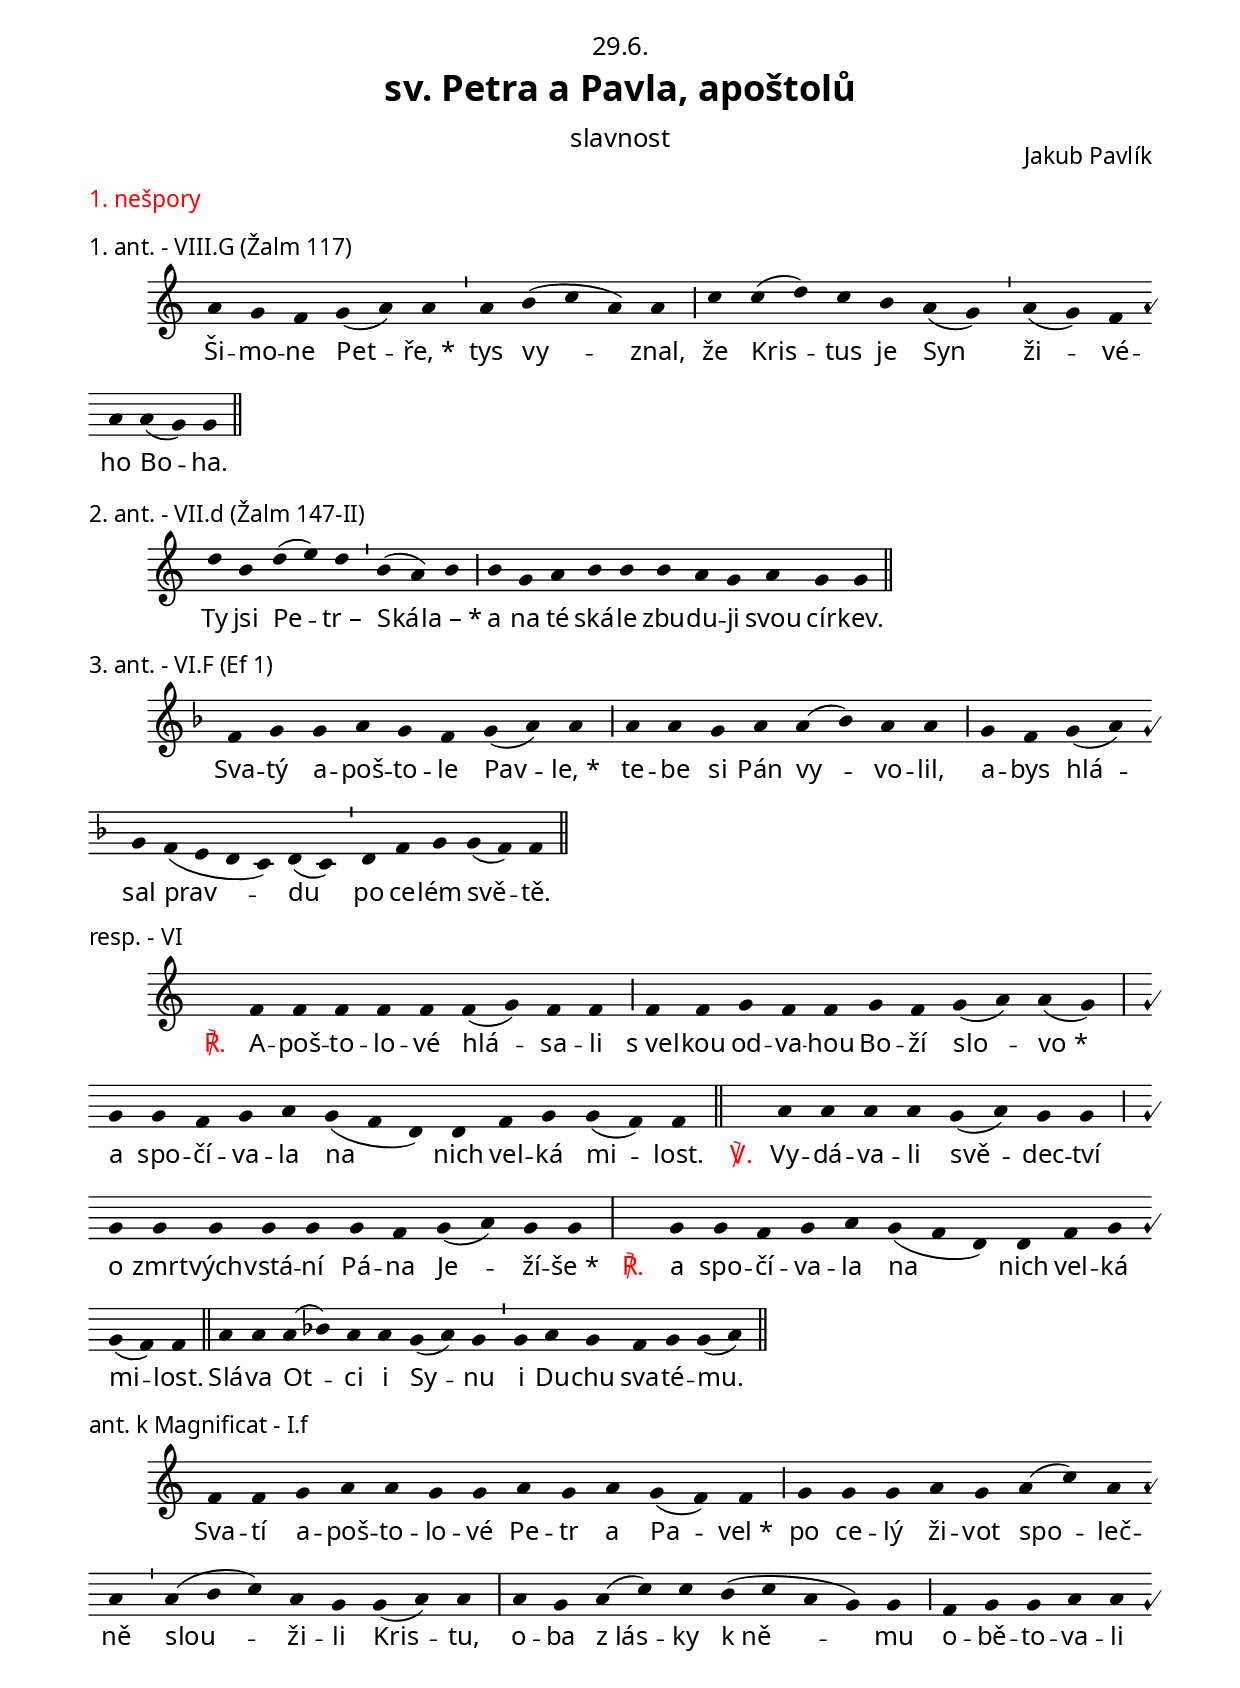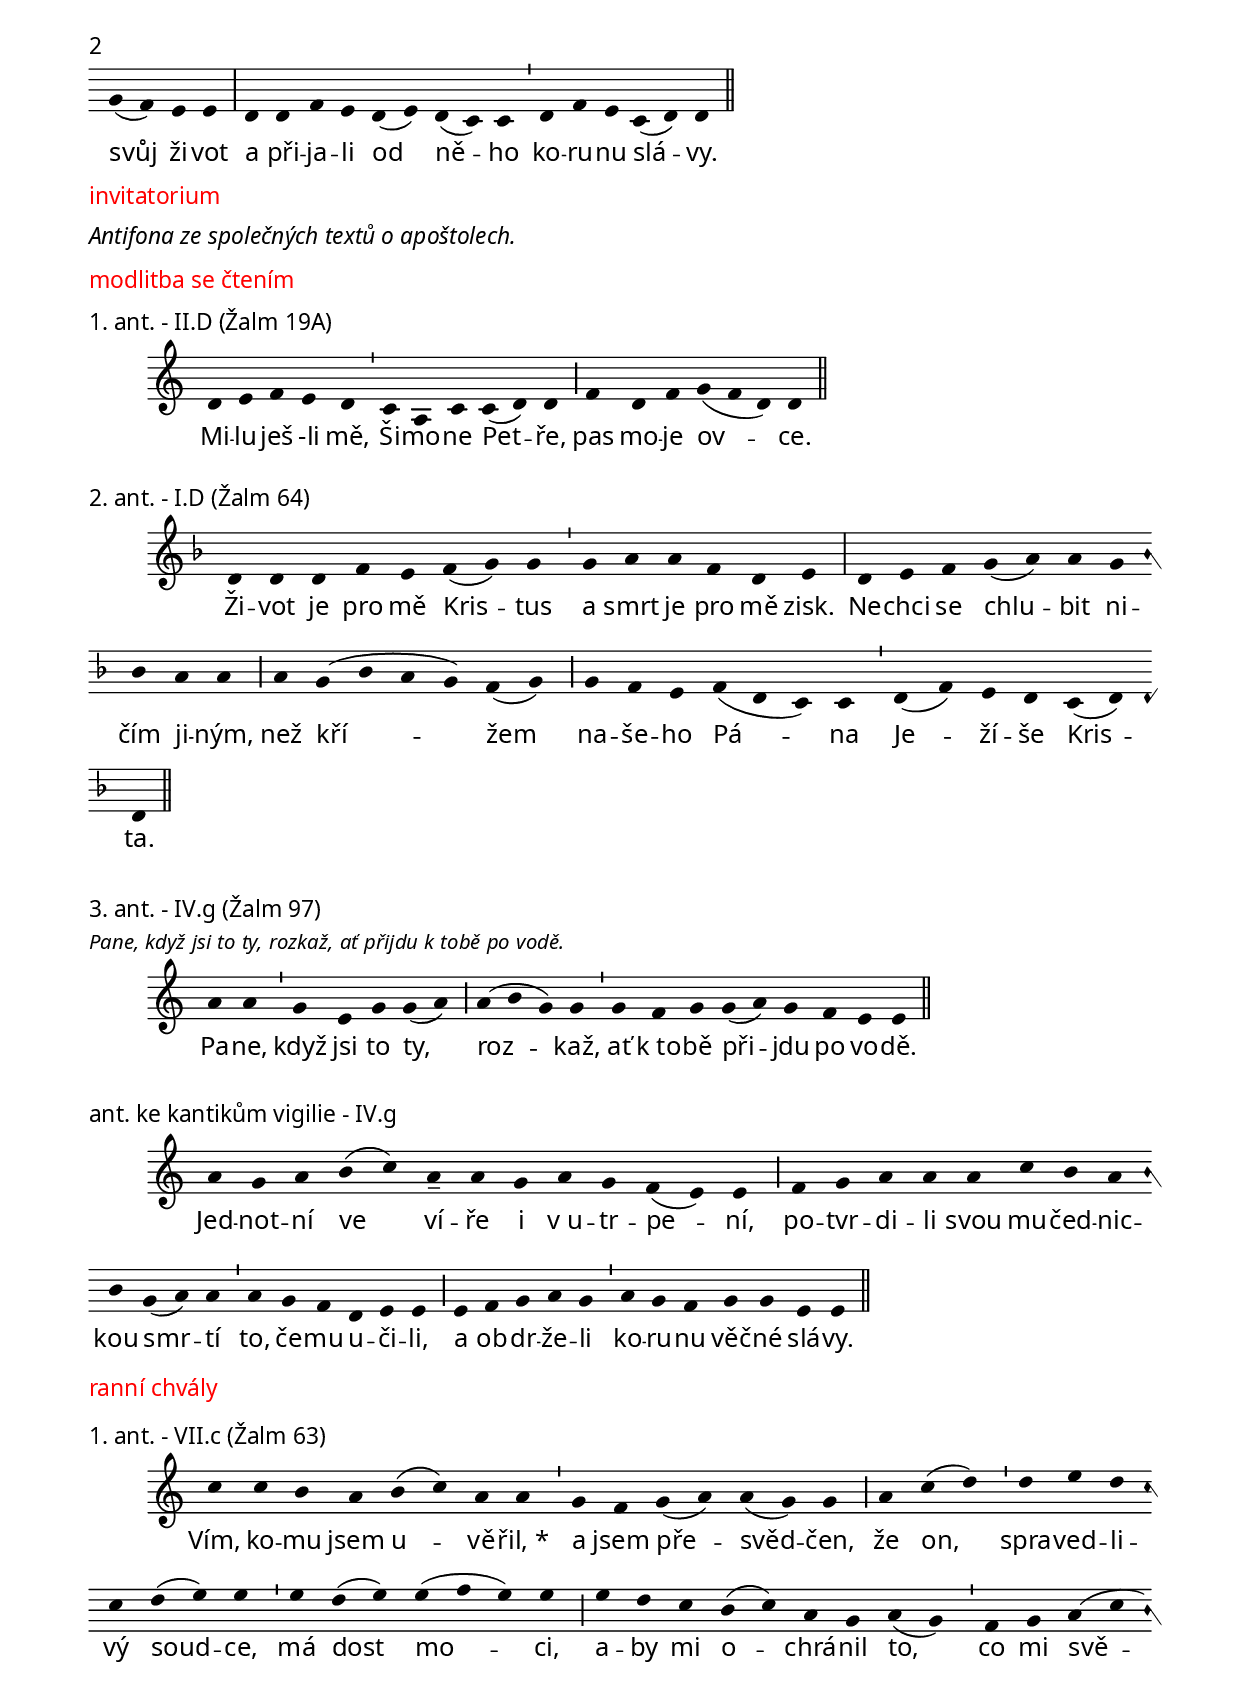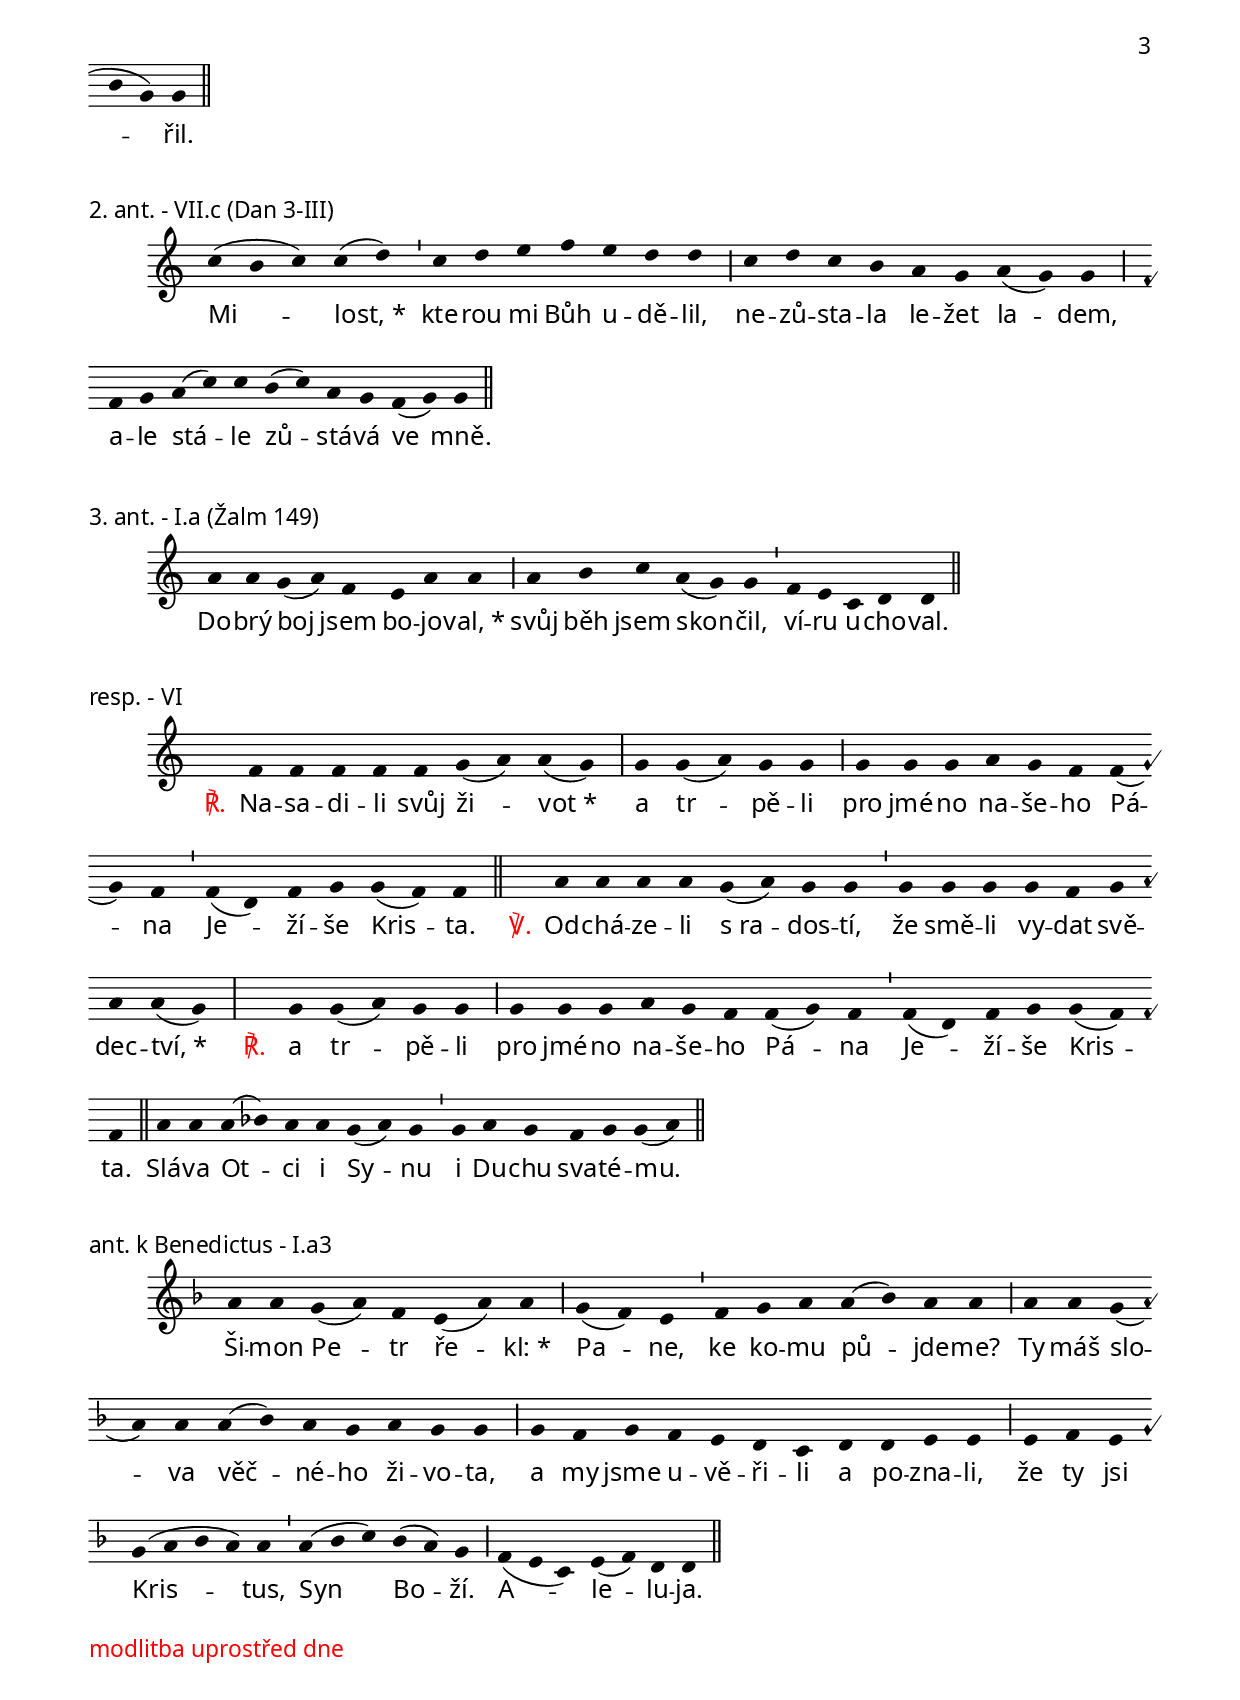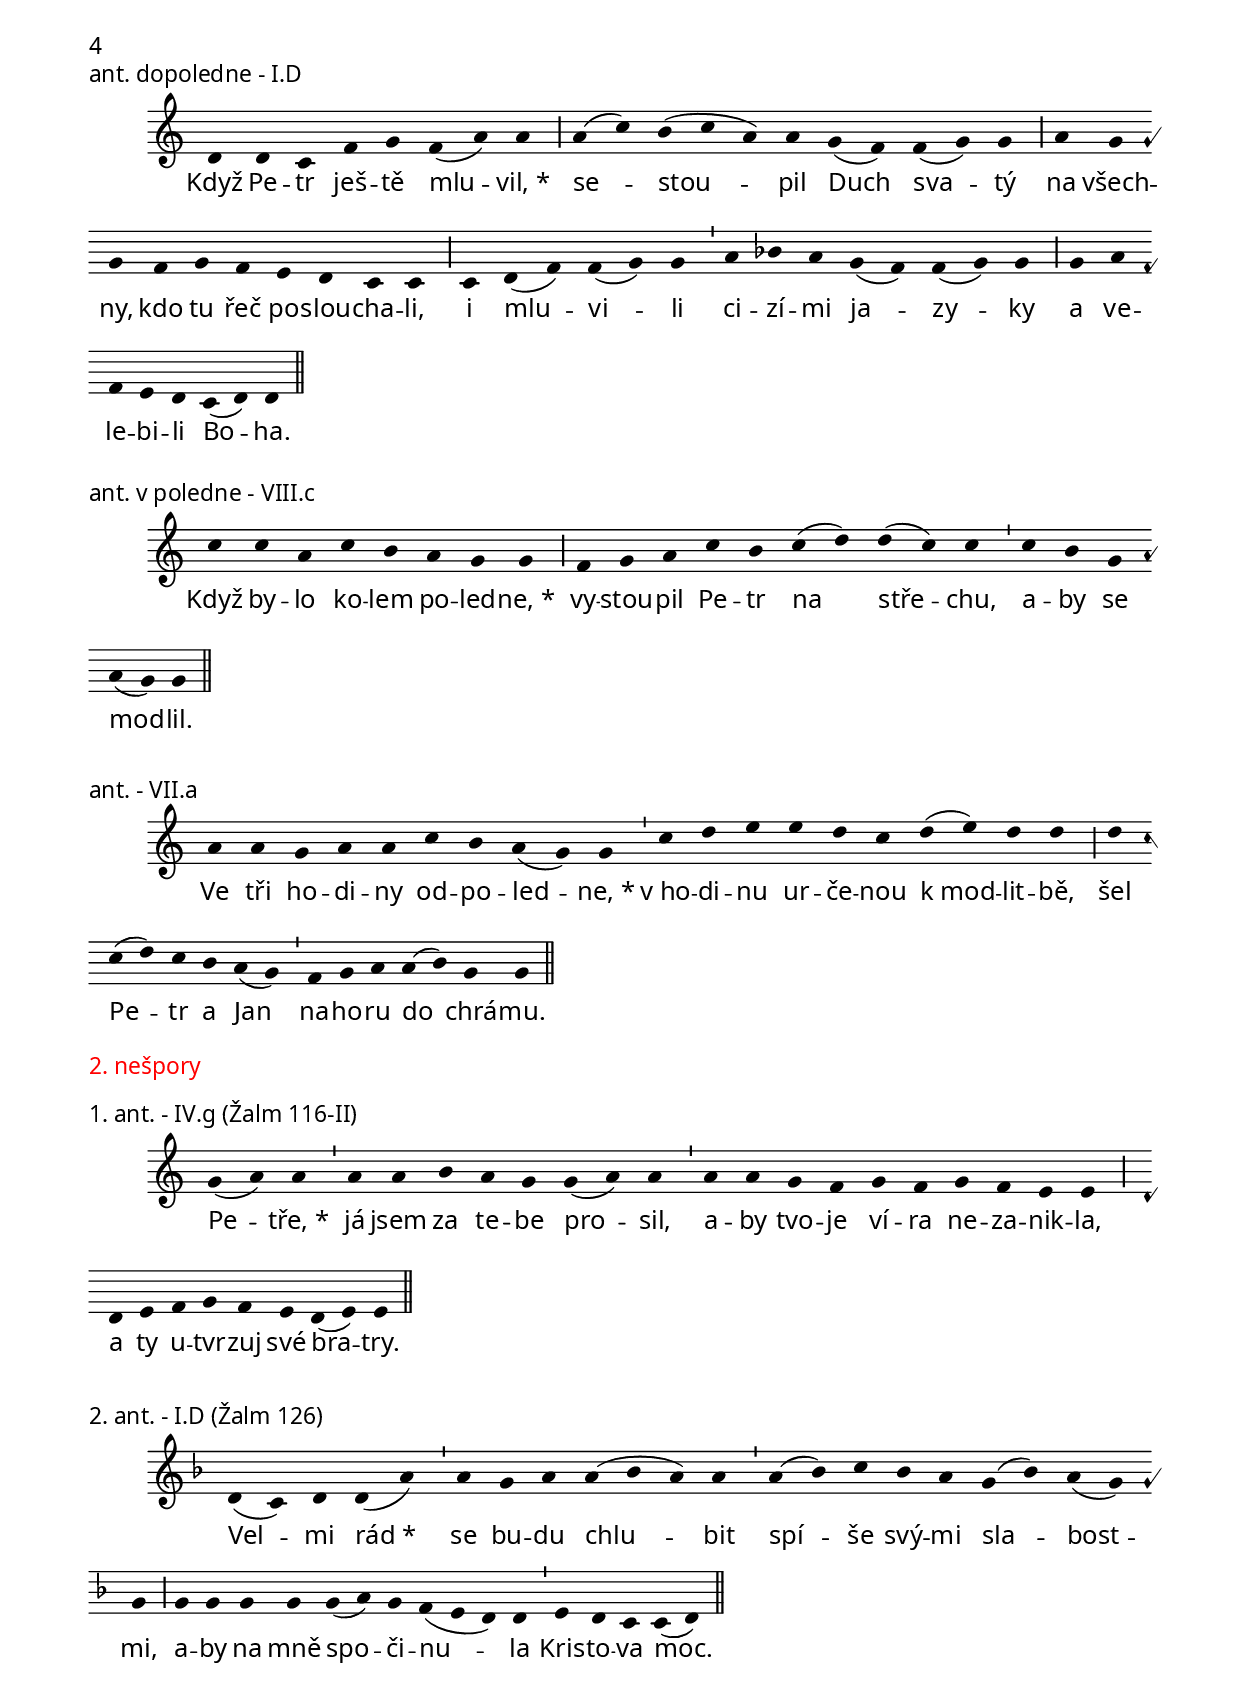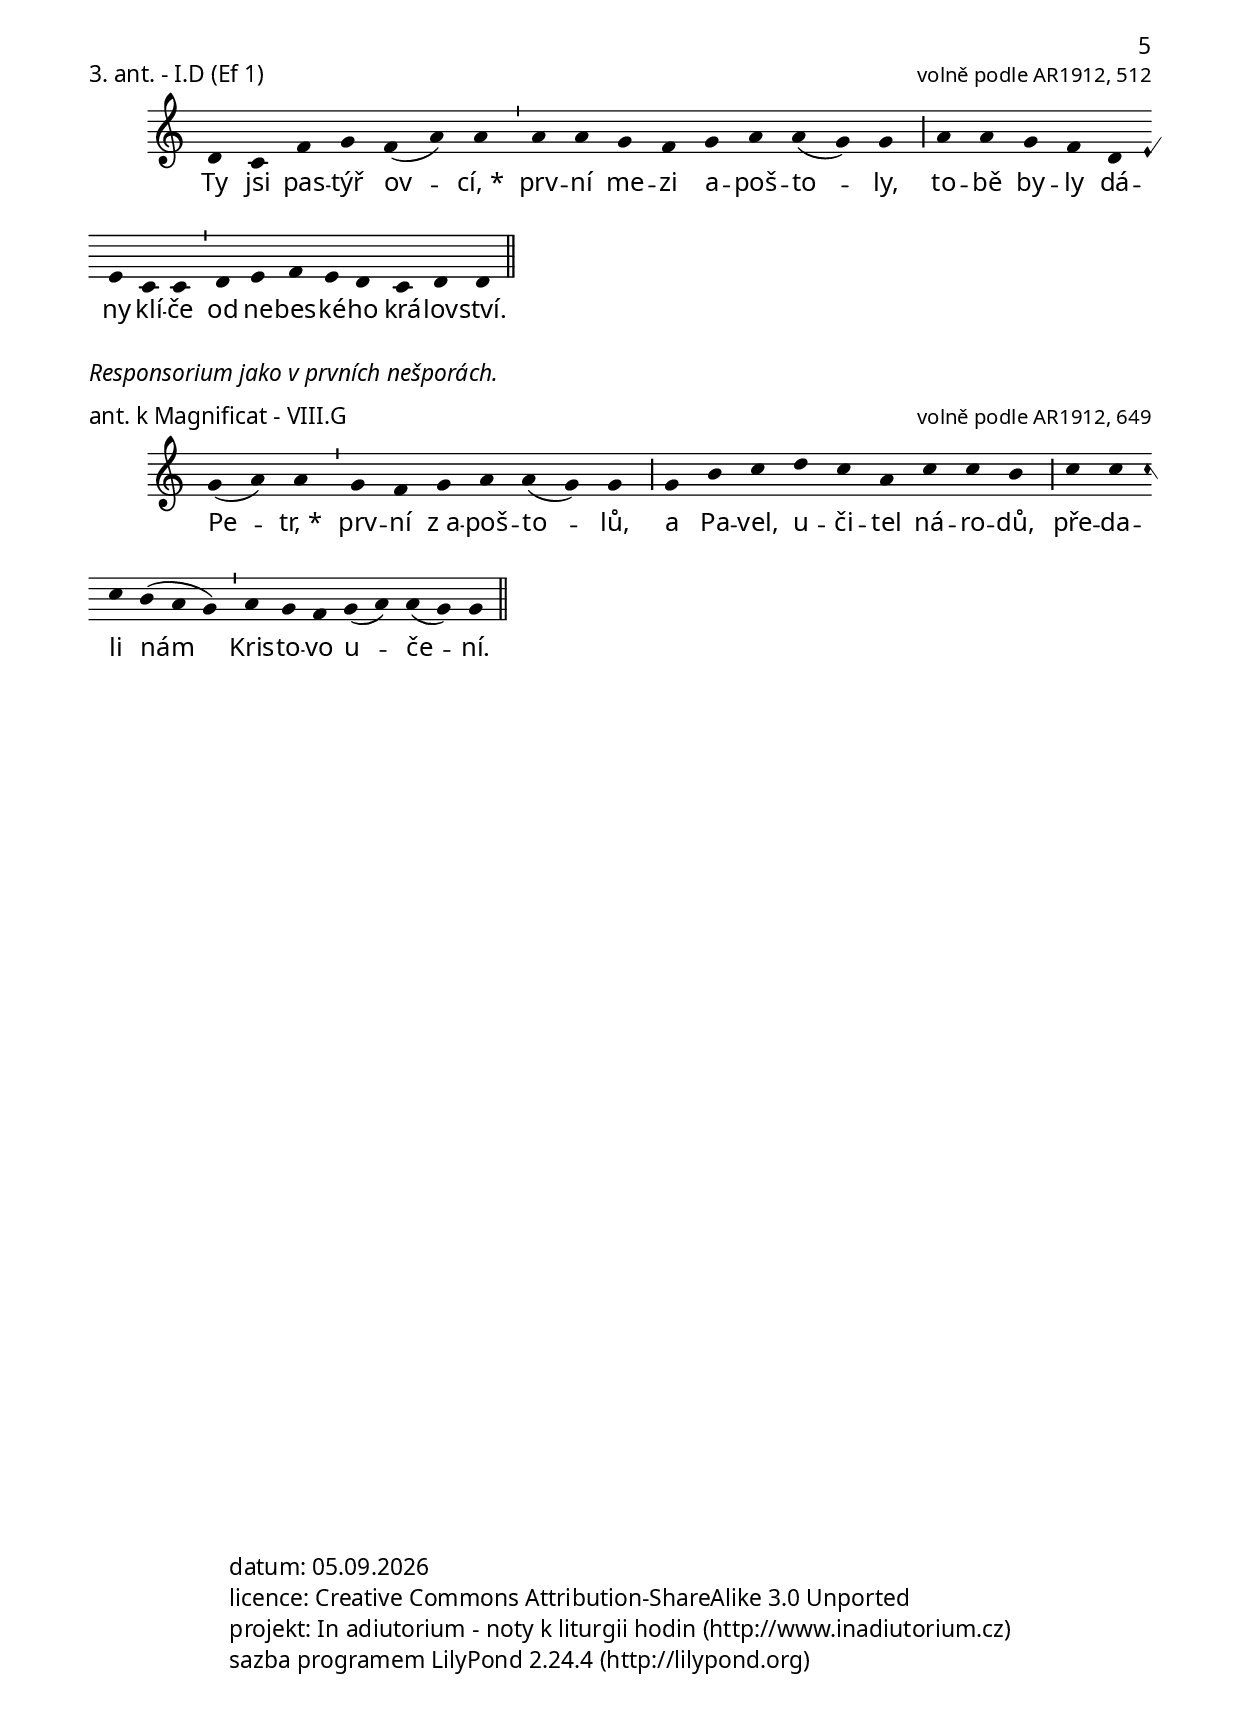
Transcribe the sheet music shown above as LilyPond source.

\version "2.15.37"

\include "../spolecne.ly"
\include "../dilyresponsorii.ly"

\header {
  title = \markup\titleSvatek
            "sv. Petra a Pavla, apoštolů"
            slavnost
            29.6.
  composer = "Jakub Pavlík"
}

\markup {\nadpisHodinka {"1. nešpory"}}

\score {
  \relative c'' {
    \choralniRezim
    a4 g f g( a) a \barMin
    a b( c a) a \barMaior
    c c( d) c b a( g) \barMin
    a( g) f a a( g) g \barFinalis
  }
  \addlyrics {
    Ši -- mo -- ne Pet -- ře,_*
    tys vy -- znal,
    že Kris -- tus je Syn
    ži -- vé -- ho Bo -- ha.
  }
  \header {
    quid = "1. ant."
    modus = "VIII"
    differentia = "G"
    psalmus = "Žalm 117"
    id = "1ne-a1"
    piece = \markup {\sestavTitulek}
  }
}

\score {
  \relative c'' {
    \choralniRezim
    d4 b d( e) d \barMin
    b( a) b \barMaior
    b g a b b b a g a g g \barFinalis
  }
  \addlyrics {
    Ty jsi Pe -- tr_–
    Ská -- la_–_*
    a na té ská -- le zbu -- du -- ji svou cír -- kev.
  }
  \header {
    quid = "2. ant."
    modus = "VII"
    differentia = "d"
    psalmus = "Žalm 147-II"
    id = "1ne-a2"
    piece = \markup {\sestavTitulek}
  }
}

\score {
  \relative c' {
    \choralniRezim
    \key f \major
    f4 g g a g f g( a) a \barMaior
    a a g a a( bes) a a \barMaior
    g f g( a) g f( e d c) d( c) \barMin
    d f g g( f) f \barFinalis
  }
  \addlyrics {
    Sva -- tý a -- poš -- to -- le Pav -- le,_*
    te -- be si Pán vy -- vo -- lil,
    a -- bys hlá -- sal prav -- du
    po ce -- lém svě -- tě.
  }
  \header {
    quid = "3. ant."
    modus = "VI"
    differentia = "F"
    psalmus = "Ef 1"
    id = "1ne-a3"
    piece = \markup {\sestavTitulek}
  }
}

\score {
  \relative c' {
    \choralniRezim

    % R
    \neviditelna f
    f f f f f f( g) f f \barMaior
    f f g f f g f g( a) a( g) \barMax
    g g f g a g( f d) d f g g( f) f \barFinalis
    % V
    \neviditelna a
    a4 a a a g( a) g g \barMaior
    g g g g g g f g( a) g g \barMax
    % R
    \neviditelna a
    g g f g a g( f d) d f g g( f) f \barFinalis
    % Slava
    \respVIdoxologie \barFinalis
  }
  \addlyrics {
    \Response A -- poš -- to -- lo -- vé hlá -- sa -- li
    s_vel -- kou od -- va -- hou Bo -- ží slo -- vo_*
    a spo -- čí -- va -- la na nich vel -- ká mi -- lost.
    \Verse Vy -- dá -- va -- li svě -- dec -- tví
    o zmrt -- vých -- vstá -- ní Pá -- na Je -- ží -- še_*
    \Response a spo -- čí -- va -- la na nich vel -- ká mi -- lost.
    \textRespDoxologie
  }
  \header {
    quid = "resp."
    modus = "VI"
    id = "1ne-r"
    piece = \markup {\sestavTitulekResp}
  }
}

\score {
  \relative c' {
    \choralniRezim
    f4 f g a a g g a g a g( f) f \barMaior
    g g g a g a( c) a a \barMin a( b c) a g g( a) a \barMax
    a g a( c) c b( c a g) g \barMaior f g g a a g( f) e e \barMax
    d d f e d( e) d( c) c \barMin d f e c( d) d \barFinalis
  }
  \addlyrics {
    Sva -- tí a -- poš -- to -- lo -- vé Pe -- tr a Pa -- vel_*
    po ce -- lý ži -- vot spo -- leč -- ně slou -- ži -- li Kris -- tu,
    o -- ba z_lás -- ky k_ně -- mu o -- bě -- to -- va -- li svůj ži -- vot
    a při -- ja -- li od ně -- ho ko -- ru -- nu slá -- vy.
  }
  \header {
    quid = "ant. k Magnificat"
    modus = "I"
    differentia = "f"
    psalmus = ""
    id = "1ne-amag"
    piece = \markup {\sestavTitulekBezZalmu}
  }
}

\markup {\nadpisHodinka {"invitatorium"}}

\markup\italic{Antifona ze společných textů o apoštolech.}

\markup {\nadpisHodinka {"modlitba se čtením"}}

\score {
  \relative c' {
    \choralniRezim
    d4 e f e d \barMin
    c a c c( d) d \barMaior
    f d f g( f d) d \barFinalis
  }
  \addlyrics {
    Mi -- lu -- ješ -li mě,
    Ši -- mo -- ne Pet -- ře,
    pas mo -- je ov -- ce.
  }
  \header {
    quid = "1. ant."
    modus = "II"
    differentia = "D"
    psalmus = "Žalm 19A"
    id = "mc-a1"
    piece = \markup {\sestavTitulek}
  }
}

\score {
  \relative c' {
    \choralniRezim
    \key f \major
    d4 d d f e f( g) g \barMin
    g a a f d e \barMax
    d e f g( a) a g bes a a \barMaior
    a g( bes a g) f( g) \barMaior
    g f e f( d c) c \barMin
    d( f) e d c( d) d \barFinalis
  }
  \addlyrics {
    Ži -- vot je pro mě Kris -- tus
    a smrt je pro mě zisk.
    Ne -- chci se chlu -- bit ni -- čím ji -- ným,
    než kří -- žem
    na -- še -- ho Pá -- na
    Je -- ží -- še Kris -- ta.
  }
  \header {
    quid = "2. ant."
    modus = "I"
    differentia = "D"
    psalmus = "Žalm 64"
    fial = "pust_svatytyden.ly#odpo"
    id = "mc-a2"
    piece = \markup {\sestavTitulek}
  }
}

\score {
  \relative c'' {
    \choralniRezim
    a4 a \barMin g e g g( a) \barMaior
    a( b g) g \barMin
    g f g g( a) g f e e \barFinalis
  }
  \addlyrics {
    Pa -- ne, když jsi to ty,
    roz -- kaž,
    ať k_to -- bě při -- jdu po vo -- dě.
  }
  \header {
    textus_approbatus = "Pane, když jsi to ty,
    rozkaž, ať přijdu k tobě po vodě."
    quid = "3. ant."
    modus = "IV"
    differentia = "g"
    psalmus = "Žalm 97"
    id = "mc-a3"
    piece = \markup {\sestavTitulek}
  }
}

\score {
  \relative c'' {
    \choralniRezim
    a4 g a b( c) a-- a g a g f( e) e \barMaior
    f g a a a c b a b g( a) a \barMin
    a g f d e e \barMaior
    e f g a g \barMin
    a g f g g e e \barFinalis
  }
  \addlyrics {
    Jed -- not -- ní ve ví -- ře i v_u -- tr -- pe -- ní,
    po -- tvr -- di -- li svou mu -- čed -- nic -- kou smr -- tí
    to, če -- mu u -- či -- li,
    a ob -- dr -- že -- li
    ko -- ru -- nu věč -- né slá -- vy.
  }
  \header {
    quid = "ant. ke kantikům vigilie"
    modus = "IV"
    differentia = "g"
    psalmus = ""
    id = "mc-avig"
    piece = \markup {\sestavTitulekBezZalmu}
  }
}

\markup {\nadpisHodinka {"ranní chvály"}}

\score {
  \relative c'' {
    \choralniRezim
    c4 c b a b( c) a a \barMin
    g f g( a) a( g) g \barMaior
    a c( d) \barMin d4 e d c d( e) e \barMin
    e d( e) e( f e) e \barMaior
    e d c b( c) a g a( g) \barMin f g a( c b g) g \barFinalis
  }
  \addlyrics {
    Vím, ko -- mu jsem u -- vě -- řil,_*
    a jsem pře -- svěd -- čen,
    že on, spra -- ved -- li -- vý soud -- ce,
    má dost mo -- ci,
    a -- by mi o -- chrá -- nil to, co mi svě -- řil.
  }
  \header {
    quid = "1. ant."
    modus = "VII"
    differentia = "c"
    psalmus = "Žalm 63"
    id = "rch-a1"
    piece = \markup {\sestavTitulek}
  }
}

\score {
  \relative c'' {
    \choralniRezim
    c4( b c) c( d) \barMin c d e f e d d \barMaior
    c d c b a g a( g) g \barMaior
    f g a( c) c b( c) a g f( g) g \barFinalis
  }
  \addlyrics {
    Mi -- lost,_* kte -- rou mi Bůh u -- dě -- lil,
    ne -- zů -- sta -- la le -- žet la -- dem,
    a -- le stá -- le zů -- stá -- vá ve mně.
  }
  \header {
    quid = "2. ant."
    modus = "VII"
    differentia = "c"
    psalmus = "Dan 3-III"
    id = "rch-a2"
    piece = \markup {\sestavTitulek}
  }
}

\score {
  \relative c'' {
    \choralniRezim
    a4 a g( a) f e a a \barMaior
    a b c a( g) g \barMin
    f e c d d \barFinalis
  }
  \addlyrics {
    Do -- brý boj jsem bo -- jo -- val,_*
    svůj běh jsem skon -- čil,
    ví -- ru u -- cho -- val.
  }
  \header {
    quid = "3. ant."
    modus = "I"
    differentia = "a"
    psalmus = "Žalm 149"
    id = "rch-a3"
    piece = \markup {\sestavTitulek}
  }
}

\score {
  \relative c' {
    \choralniRezim

    % R
    \neviditelna f
    f4 f f f f g( a) a( g) \barMax
    g g( a) g g \barMaior
    g g g a g f f( g) f \barMin
    f( d) f g g( f) f \barFinalis
    % V
    \neviditelna a
    a4 a a a g( a) g g \barMin
    g g g g f g a a( g) \barMax
    % R
    \neviditelna a
    g g( a) g g \barMaior
    g g g a g f f( g) f \barMin
    f( d) f g g( f) f \barFinalis
    % Slava
    \respVIdoxologie \barFinalis
  }
  \addlyrics {
    \Response Na -- sa -- di -- li svůj ži -- vot_*
    a tr -- pě -- li
    pro jmé -- no na -- še -- ho Pá -- na
    Je -- ží -- še Kris -- ta.
    \Verse Od -- chá -- ze -- li s_ra -- dos -- tí,
    že smě -- li vy -- dat svě -- dec -- tví,_*
    \Response a tr -- pě -- li
    pro jmé -- no na -- še -- ho Pá -- na
    Je -- ží -- še Kris -- ta.
    \textRespDoxologie
  }
  \header {
    quid = "resp."
    modus = "VI"
    id = "rch-r"
    piece = \markup {\sestavTitulekResp}
  }
}

\score {
  \relative c'' {
    \key f \major
    \choralniRezim
    a4 a g( a) f e( a) a \barMaior
    g( f) e \barMin f g a a( bes) a a \barMaior
    a a g( a) a a( bes) a g a g g \barMaior
    g f g f e d c d d e e \barMaior
    e f e g( a bes a) a \barMin a( bes c) bes( a) g \barMaior
    f( e c) e( f) d d \barFinalis
  }
  \addlyrics {
    Ši -- mon Pe -- tr ře -- kl:_*
    % Je to spravne prelozene? Neni lepsi "Ke komu bychom sli?"
    Pa -- ne, ke ko -- mu pů -- jde -- me?
    Ty máš slo -- va věč -- né -- ho ži -- vo -- ta,
    a my jsme u -- vě -- ři -- li a po -- zna -- li,
    že ty jsi Kris -- tus, Syn Bo -- ží.
    A -- le -- lu -- ja.
  }
  \header {
    quid = "ant. k Benedictus"
    modus = "I"
    differentia = "a3"
    psalmus = ""
    placet = "ten terciový skok na _Kristus_ je nějak nelibý"
    id = "rch-aben"
    piece = \markup {\sestavTitulekBezZalmu}
  }
}

\markup {\nadpisHodinka {"modlitba uprostřed dne"}}

\score {
  \relative c' {
    \choralniRezim
    d4 d c f g f( a) a \barMaior
    a( c) b( c a) a g( f) f( g) g \barMaior
    a g g f g f e d c c \barMaior
    c d( f) f( g) g \barMin a bes a g( f) f( g) g \barMaior
    g a f e d c( d) d \barFinalis
  }
  \addlyrics {
    Když Pe -- tr ješ -- tě mlu -- vil,_*
    se -- stou -- pil Duch sva -- tý
    na všech -- ny, kdo tu řeč po -- slou -- cha -- li,
    i mlu -- vi -- li ci -- zí -- mi ja -- zy -- ky
    a ve -- le -- bi -- li Bo -- ha.
  }
  \header {
    quid = "ant. dopoledne"
    modus = "I"
    differentia = "D"
    psalmus = ""
    id = "tercie"
    piece = \markup {\sestavTitulekBezZalmu}
  }
}

\score {
  \relative c'' {
    \choralniRezim
    c4 c a c b a g g \barMaior
    f g a c b c( d) d( c) c \barMin
    c b g a( g) g \barFinalis
  }
  \addlyrics {
    Když by -- lo ko -- lem po -- led -- ne,_*
    vy -- stou -- pil Pe -- tr na stře -- chu,
    a -- by se mod -- lil.
  }
  \header {
    quid = "ant. v poledne"
    modus = "VIII"
    differentia = "c"
    psalmus = ""
    id = "sexta"
    piece = \markup {\sestavTitulekBezZalmu}
  }
}

\score {
  \relative c'' {
    \choralniRezim
    a4 a g a a c b a( g) g \barMin
    c d e e d c d( e) d d \barMaior
    d c( d) c b a( g) \barMin f g a a( b) g g \barFinalis
  }
  \addlyrics {
    Ve tři ho -- di -- ny od -- po -- led -- ne,_*
    v_ho -- di -- nu ur -- če -- nou k_mod -- lit -- bě,
    šel Pe -- tr a Jan na -- ho -- ru do chrá -- mu.
  }
  \header {
    quid = "ant."
    modus = "VII"
    differentia = "a"
    psalmus = ""
    id = "nona"
    piece = \markup {\sestavTitulekBezZalmu}
  }
}

\markup {\nadpisHodinka {"2. nešpory"}}

\score {
  \relative c'' {
    \choralniRezim
    g4( a) a \barMin a a b a g g( a) a \barMin
    a a g f g f g f e e \barMaior
    d e f g f e d( e) e \barFinalis
  }
  \addlyrics {
    Pe -- tře,_* já jsem za te -- be pro -- sil,
    a -- by tvo -- je ví -- ra ne -- za -- nik -- la,
    a ty u -- tvr -- zuj své bra -- try.
  }
  \header {
    quid = "1. ant."
    modus = "IV"
    differentia = "g"
    psalmus = "Žalm 116-II"
    id = "2ne-a1"
    piece = \markup {\sestavTitulek}
  }
}

\score {
  \relative c' {
    \choralniRezim
    \key f \major
    d4( c) d d( a') \barMin a g a a( bes a) a \barMin a( bes) c bes a g( bes) a( g) g \barMaior
    g g g g g( a) g f( e d) d \barMin e d c c( d) \barFinalis
  }
  \addlyrics {
    Vel -- mi rád_* se bu -- du chlu -- bit spí -- še svý -- mi sla -- bost -- mi,
    a -- by na mně spo -- či -- nu -- la Kris -- to -- va moc.
  }
  \header {
    quid = "2. ant."
    modus = "I"
    differentia = "D"
    psalmus = "Žalm 126"
    id = "2ne-a2"
    piece = \markup {\sestavTitulek}
  }
}

\score {
  \relative c' {
    \choralniRezim
    d4 c f g f( a) a \barMin
    a a g f g a a( g) g \barMaior
    a a g f d e c c \barMin
    d e f e d c d d \barFinalis
  }
  \addlyrics {
    Ty jsi pas -- týř ov -- cí,_*
    prv -- ní me -- zi a -- poš -- to -- ly,
    to -- bě by -- ly dá -- ny klí -- če
    od ne -- bes -- ké -- ho krá -- lov -- ství.
  }
  \header {
    fons_externus = "volně podle AR1912, 512"
    quid = "3. ant."
    modus = "I"
    differentia = "D"
    psalmus = "Ef 1"
    fial = "sanktoral/0222petruvstolec.ly#ne-amag"
    id = "2ne-a3"
    piece = \markup {\sestavTitulek}
  }
}

\markup\italic{Responsorium jako v prvních nešporách.}

\score {
  \relative c'' {
    \choralniRezim
    g4( a) a \barMin g f g a a( g) g \barMaior
    g b c d c a c c b \barMaior
    c c c b( a g) \barMin a g f g( a) a( g) g \barFinalis
  }
  \addlyrics {
    Pe -- tr,_* prv -- ní z_a -- poš -- to -- lů,
    a Pa -- vel, u -- či -- tel ná -- ro -- dů,
    pře -- da -- li nám Kris -- to -- vo u -- če -- ní.
  }
  \header {
    fons_externus = "volně podle AR1912, 649"
    quid = "ant. k Magnificat"
    modus = "VIII"
    differentia = "G"
    psalmus = ""
    id = "2ne-amag"
    piece = \markup {\sestavTitulekBezZalmu}
  }
}